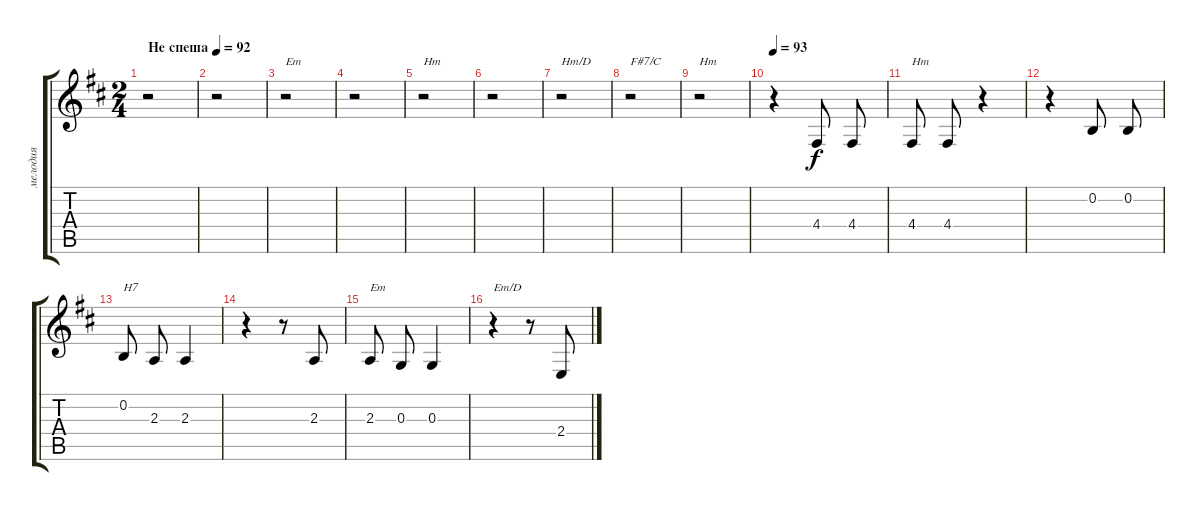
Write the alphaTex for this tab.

\track ("мелодия" "мелодия") {instrument accordion}
\staff {score tabs}
\tuning (E4 B3 G3 D3 A2 E2) {hide}
\ts (2 4)
\tempo (92 "Не спеша")
\clef g2
\ks bminor
r.2{dy f instrument accordion} |
r.2 |
r.2{txt "Em"} |
r.2 |
r.2{txt "Hm"} |
r.2 |
r.2{txt "Hm/D"} |
r.2{txt "F#7/C"} |
r.2{txt "Hm"} |
\tempo 93
r.4 4.4.8{beam split} 4.4.8 |
4.4.8{txt "Hm" beam split} 4.4.8 r.4 |
r.4 0.2.8{beam split} 0.2.8 |
0.2.8{txt "H7" beam split} 2.3.8 2.3.4 |
r.4 r.8{beam split} 2.3.8 |
2.3.8{txt "Em" beam split} 0.3.8 0.3.4 |
r.4{txt "Em/D"} r.8 2.4.8
